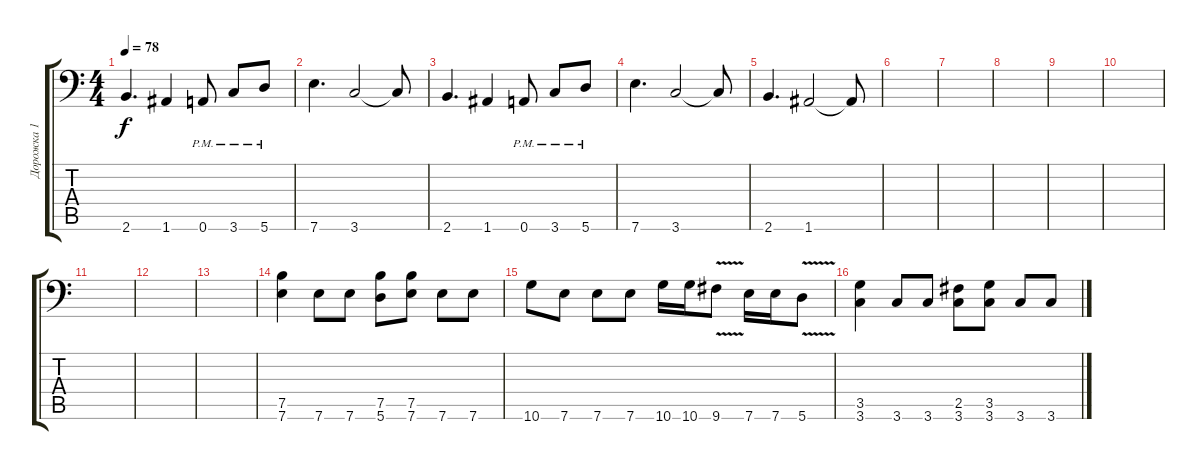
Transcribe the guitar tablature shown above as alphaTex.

\track ("Дорожка 1" "Дорожка 1") {instrument distortionguitar}
\staff {score tabs}
\tuning (B3 Gb3 D3 A2 E2 A1) {hide}
\ts (4 4)
\tempo 78
\clef f4
\ks c
2.6.4{d dy f} 1.6.4 0.6{pm}.8 3.6{pm}.8 5.6{pm}.8 |
7.6.4{d} 3.6.2 3.6{t}.8 |
2.6.4{d} 1.6.4 0.6{pm}.8 3.6{pm}.8 5.6{pm}.8 |
7.6.4{d} 3.6.2 3.6{t}.8 |
2.6.4{d} 1.6.2 1.6{t}.8 |
|
|
|
|
|
|
|
|
(7.5 7.6).4 7.6.8 7.6.8 (7.5 5.6).8 (7.5 7.6).8 7.6.8 7.6.8 |
10.6.8 7.6.8 7.6.8 7.6.8 10.6.16 10.6.16 9.6{v}.8 7.6.16 7.6.16 5.6{v}.8 |
(3.5 3.6).4 3.6.8 3.6.8 (2.5 3.6).8 (3.5 3.6).8 3.6.8 3.6.8
